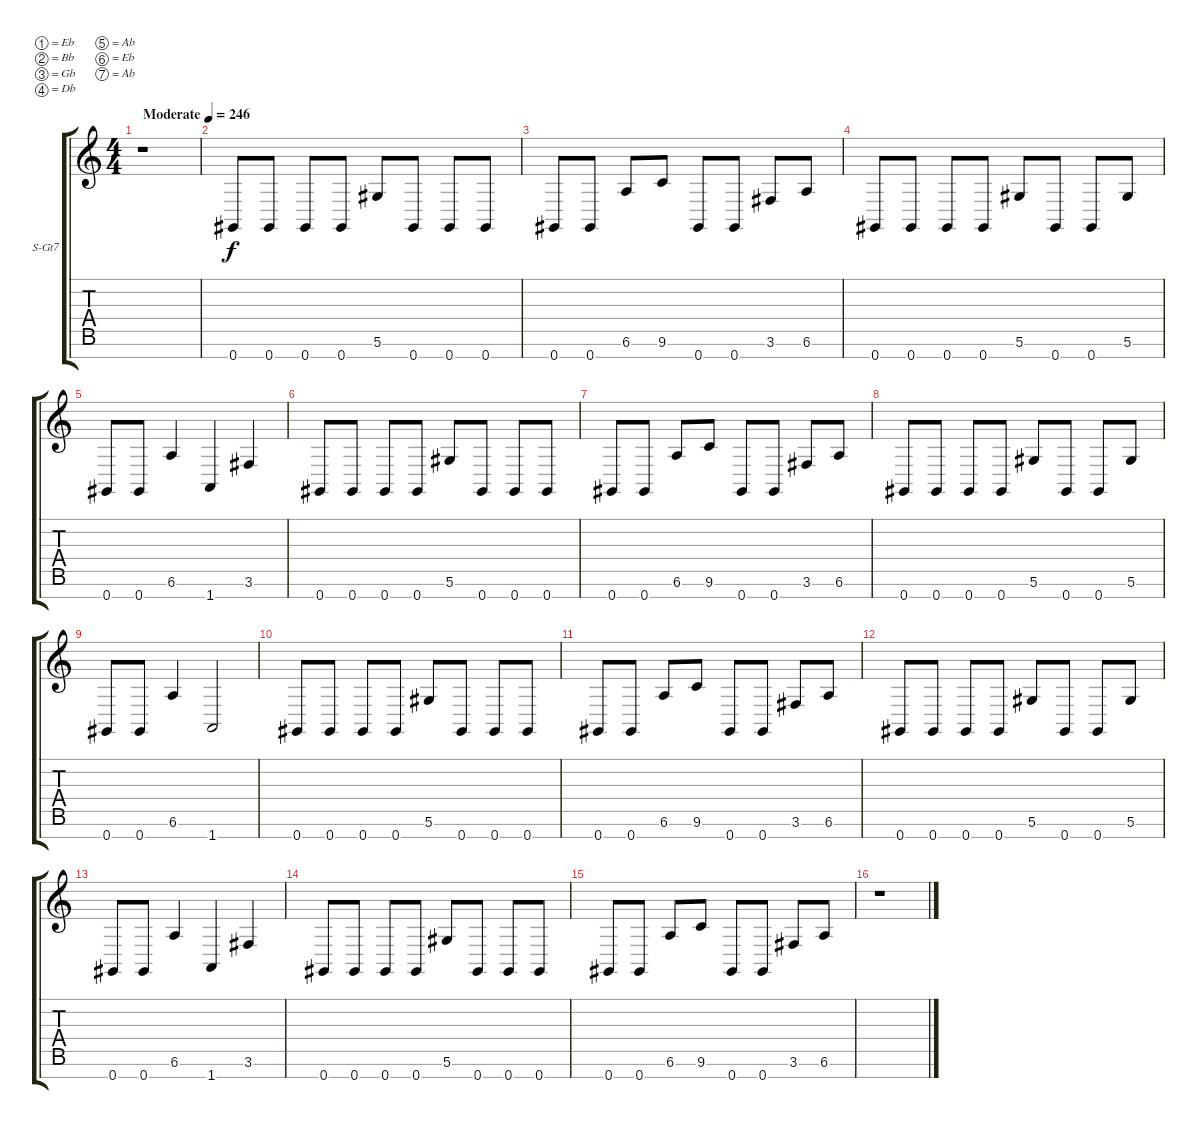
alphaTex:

\bracketExtendMode groupsimilarinstruments
\firstSystemTrackNameOrientation horizontal
\otherSystemsTrackNameOrientation horizontal
\track ("Keys (MIDI)" "S-Gt7") {instrument acousticgrandpiano}
\staff {score tabs}
\tuning (Eb4 Bb3 Gb3 Db3 Ab2 Eb2 Ab1)
\displaytranspose 12
\ts (4 4)
\beaming (8 2 2 2 2)
\tempo (246 "Moderate")
\clef g2
\ks c
r.1{dy f instrument acousticgrandpiano} |
0.7.8 0.7.8 0.7.8 0.7.8 5.6.8 0.7.8 0.7.8 0.7.8 |
0.7.8 0.7.8 6.6.8 9.6.8 0.7.8 0.7.8 3.6.8 6.6.8 |
0.7.8 0.7.8 0.7.8 0.7.8 5.6.8 0.7.8 0.7.8 5.6.8 |
0.7.8 0.7.8 6.6.4 1.7.4 3.6.4 |
0.7.8 0.7.8 0.7.8 0.7.8 5.6.8 0.7.8 0.7.8 0.7.8 |
0.7.8 0.7.8 6.6.8 9.6.8 0.7.8 0.7.8 3.6.8 6.6.8 |
0.7.8 0.7.8 0.7.8 0.7.8 5.6.8 0.7.8 0.7.8 5.6.8 |
0.7.8 0.7.8 6.6.4 1.7.2 |
0.7.8 0.7.8 0.7.8 0.7.8 5.6.8 0.7.8 0.7.8 0.7.8 |
0.7.8 0.7.8 6.6.8 9.6.8 0.7.8 0.7.8 3.6.8 6.6.8 |
0.7.8 0.7.8 0.7.8 0.7.8 5.6.8 0.7.8 0.7.8 5.6.8 |
0.7.8 0.7.8 6.6.4 1.7.4 3.6.4 |
0.7.8 0.7.8 0.7.8 0.7.8 5.6.8 0.7.8 0.7.8 0.7.8 |
0.7.8 0.7.8 6.6.8 9.6.8 0.7.8 0.7.8 3.6.8 6.6.8 |
r.1
